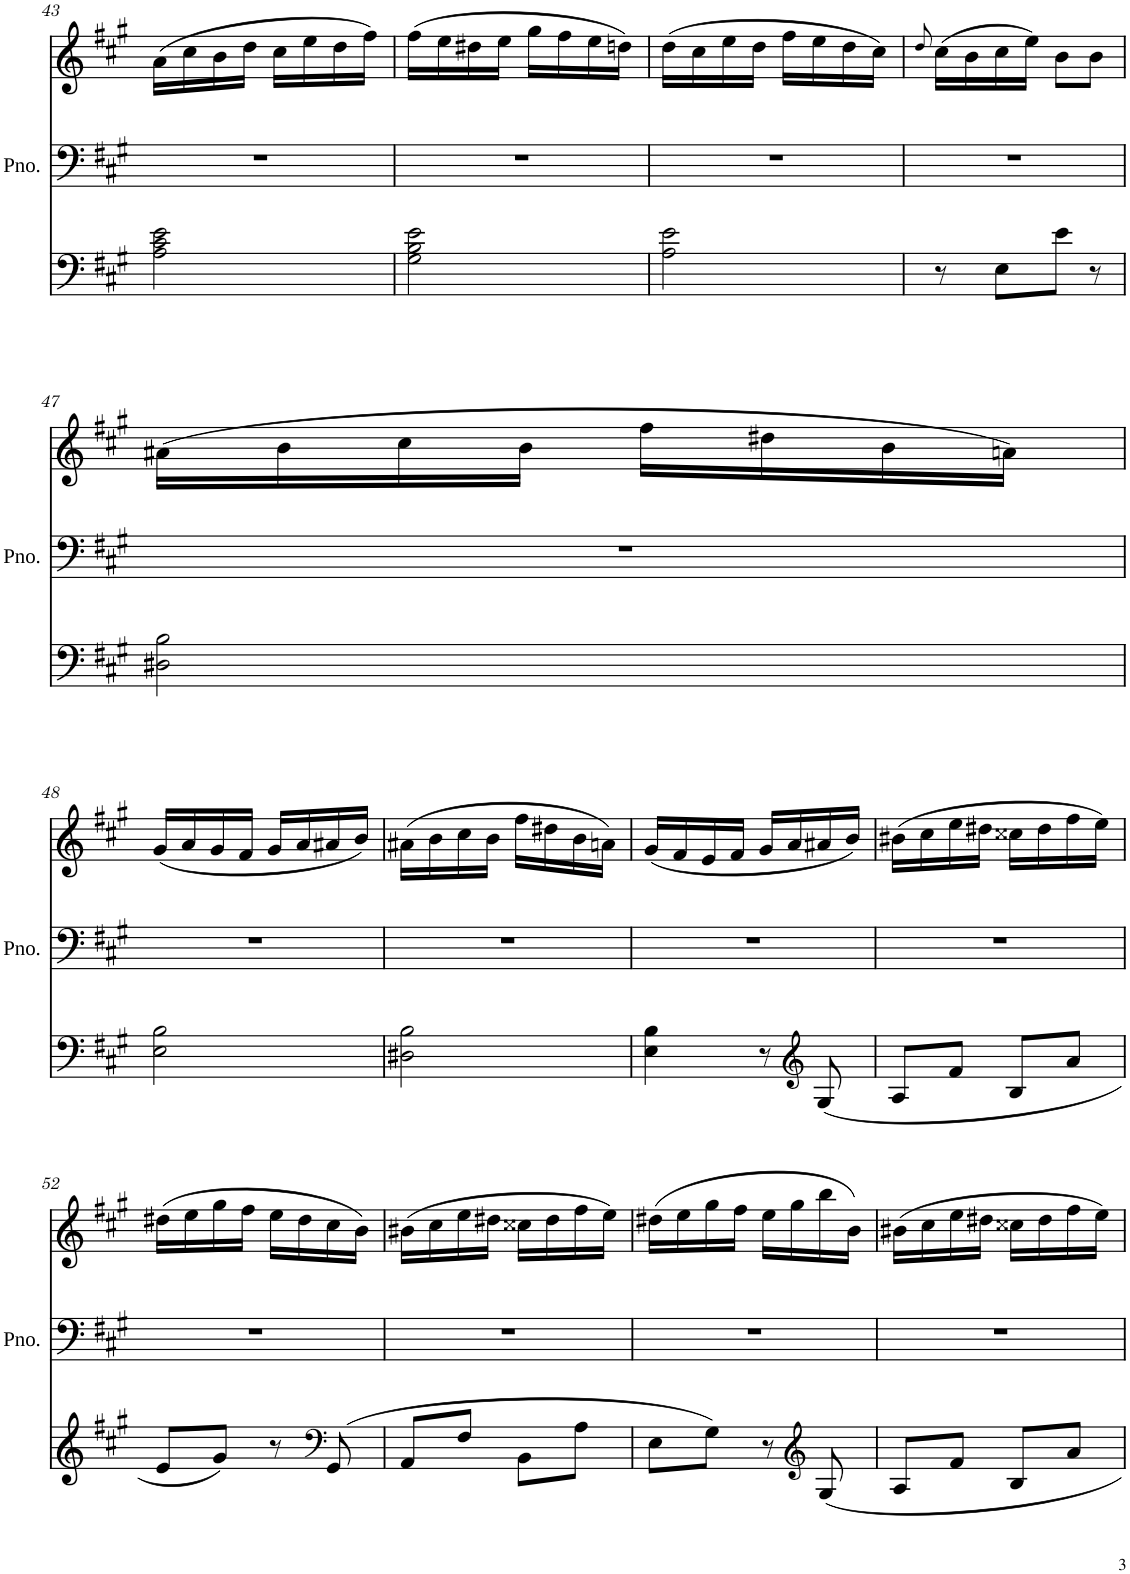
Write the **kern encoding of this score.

**kern	**kern	**kern
*part1	*part1	*part1
*staff3	*staff2	*staff1
*I"Piano	*	*
*I'Pno.	*	*
!!LO:PB:g=z
*clefF4	*clefF4	*clefG2
*k[f#c#g#]	*k[f#c#g#]	*k[f#c#g#]
*M2/4	*M2/4	*M2/4
=43	=43	=43
2A\ 2c#\ 2e\	2r	(16a\LL
.	.	16cc#\
.	.	16b\
.	.	16dd\JJ
.	.	16cc#\LL
.	.	16ee\
.	.	16dd\
.	.	16ff#\JJ)
=44	=44	=44
2G#\ 2B\ 2e\	2r	(16ff#\LL
.	.	16ee\
.	.	16dd#X\
.	.	16ee\JJ
.	.	16gg#\LL
.	.	16ff#\
.	.	16ee\
.	.	16ddn\JJ)
=45	=45	=45
2A\ 2e\	2r	(16dd\LL
.	.	16cc#\
.	.	16ee\
.	.	16dd\JJ
.	.	16ff#\LL
.	.	16ee\
.	.	16dd\
.	.	16cc#\JJ)
=46	=46	=46
.	.	8qdd/
8r	2r	(16cc#\LL
.	.	16b\
8E\L	.	16cc#\
.	.	16ee\JJ)
8e\J	.	8b\L
8r	.	8b\J
!!LO:LB:g=z
=47	=47	=47
2D#X\ 2B\	2r	(16a#X\LL
.	.	16b\
.	.	16cc#\
.	.	16b\JJ
.	.	16ff#\LL
.	.	16dd#X\
.	.	16b\
.	.	16an\JJ)
!!LO:LB:g=z
=48	=48	=48
2E\ 2B\	2r	(16g#/LL
.	.	16a/
.	.	16g#/
.	.	16f#/JJ
.	.	16g#/LL
.	.	16a/
.	.	16a#X/
.	.	16b/JJ)
=49	=49	=49
2D#X\ 2B\	2r	(16a#X\LL
.	.	16b\
.	.	16cc#\
.	.	16b\JJ
.	.	16ff#\LL
.	.	16dd#X\
.	.	16b\
.	.	16an\JJ)
=50	=50	=50
4E\ 4B\	2r	(16g#/LL
.	.	16f#/
.	.	16e/
.	.	16f#/JJ
8r	.	16g#/LL
.	.	16a/
*clefG2	*	*
8G#/	.	16a#X/
.	.	16b/JJ)
=51	=51	=51
8A/L	2r	(16b#X\LL
.	.	16cc#\
8f#/J	.	16ee\
.	.	16dd#X\JJ
8B/L	.	16cc##X\LL
.	.	16dd#\
8a/J	.	16ff#\
.	.	16ee\JJ)
!!LO:LB:g=z
=52	=52	=52
8e/L	2r	(16dd#X\LL
.	.	16ee\
8g#/J	.	16gg#\
.	.	16ff#\JJ
8r	.	16ee\LL
.	.	16dd#\
*clefF4	*	*
8GG#/	.	16cc#\
.	.	16b\JJ)
=53	=53	=53
8AA/L	2r	(16b#X\LL
.	.	16cc#\
8F#/J	.	16ee\
.	.	16dd#X\JJ
8BB\L	.	16cc##X\LL
.	.	16dd#\
8A\J	.	16ff#\
.	.	16ee\JJ)
=54	=54	=54
8E\L	2r	(16dd#X\LL
.	.	16ee\
8G#\J	.	16gg#\
.	.	16ff#\JJ
8r	.	16ee\LL
.	.	16gg#\
*clefG2	*	*
8G#/	.	16bb\
.	.	16b\JJ)
=55	=55	=55
8A/L	2r	(16b#X\LL
.	.	16cc#\
8f#/J	.	16ee\
.	.	16dd#X\JJ
8B/L	.	16cc##X\LL
.	.	16dd#\
8a/J	.	16ff#\
.	.	16ee\JJ)
=	=	=
*-	*-	*-
